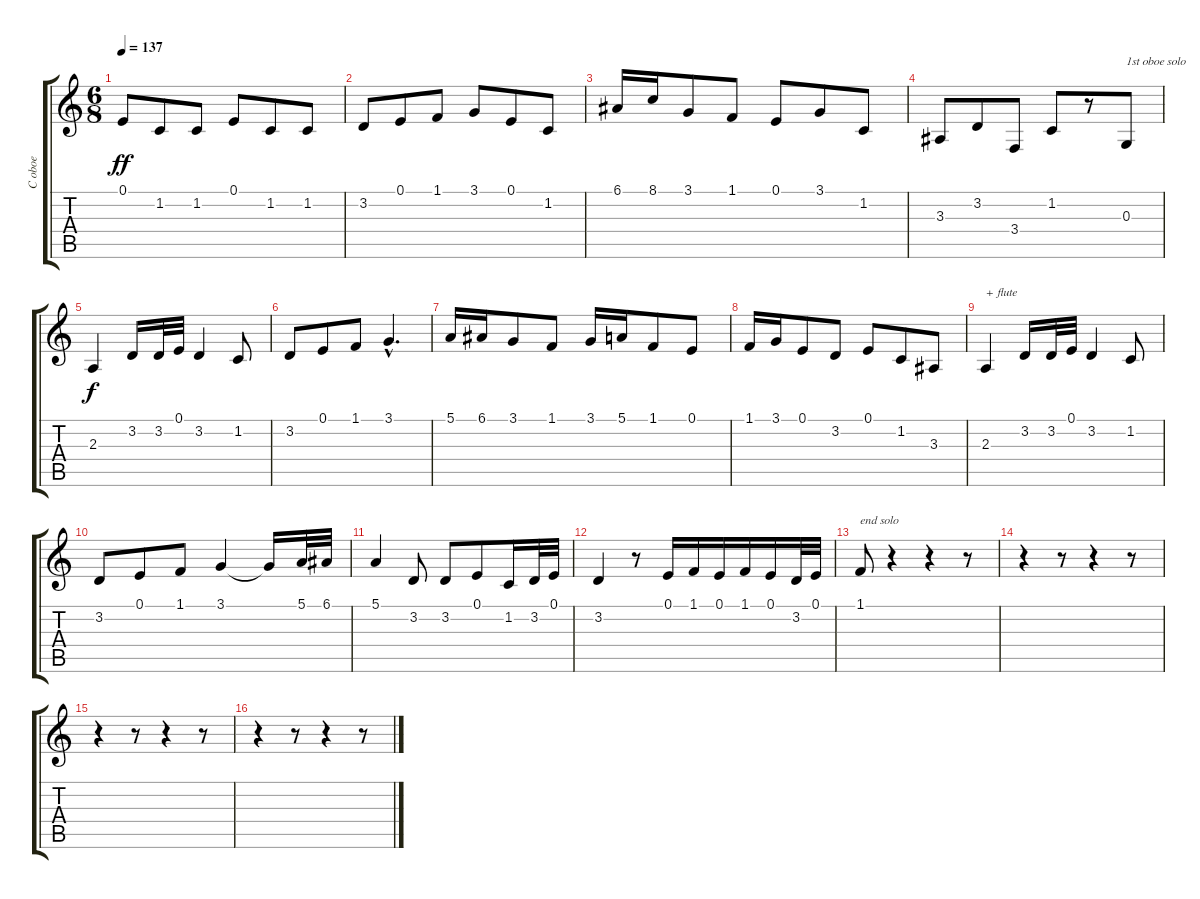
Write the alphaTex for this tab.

\track ("C oboe" "C oboe") {instrument oboe}
\staff {score tabs}
\tuning (E4 B3 G3 D3 A2 E2) {hide}
\ts (6 8)
\tempo 137
\clef g2
\ks c
0.1.8{dy ff} 1.2.8 1.2.8 0.1.8 1.2.8 1.2.8 |
3.2.8 0.1.8 1.1.8 3.1.8 0.1.8 1.2.8 |
6.1.16 8.1.16 3.1.8 1.1.8 0.1.8 3.1.8 1.2.8 |
3.3.8 3.2.8 3.4.8 1.2.8 r.8 0.3.8{txt "1st oboe solo"} |
2.3.4{dy f} 3.2.16 3.2.32 0.1.32 3.2.4 1.2.8 |
3.2.8 0.1.8 1.1.8 3.1{hac}.4{d} |
5.1.16 6.1.16 3.1.8 1.1.8 3.1.16 5.1.16 1.1.8 0.1.8 |
1.1.16 3.1.16 0.1.8 3.2.8 0.1.8 1.2.8 3.3.8 |
2.3.4{txt "+ flute"} 3.2.16 3.2.32 0.1.32 3.2.4 1.2.8 |
3.2.8 0.1.8 1.1.8 3.1.4 3.1{t}.16 5.1.32 6.1.32 |
5.1.4 3.2.8 3.2.8 0.1.8 1.2.16 3.2.32 0.1.32 |
3.2.4 r.8 0.1.16 1.1.16 0.1.16 1.1.16 0.1.16 3.2.32 0.1.32 |
1.1.8{txt "end solo"} r.4 r.4 r.8 |
r.4 r.8 r.4 r.8 |
r.4 r.8 r.4 r.8 |
r.4 r.8 r.4 r.8
